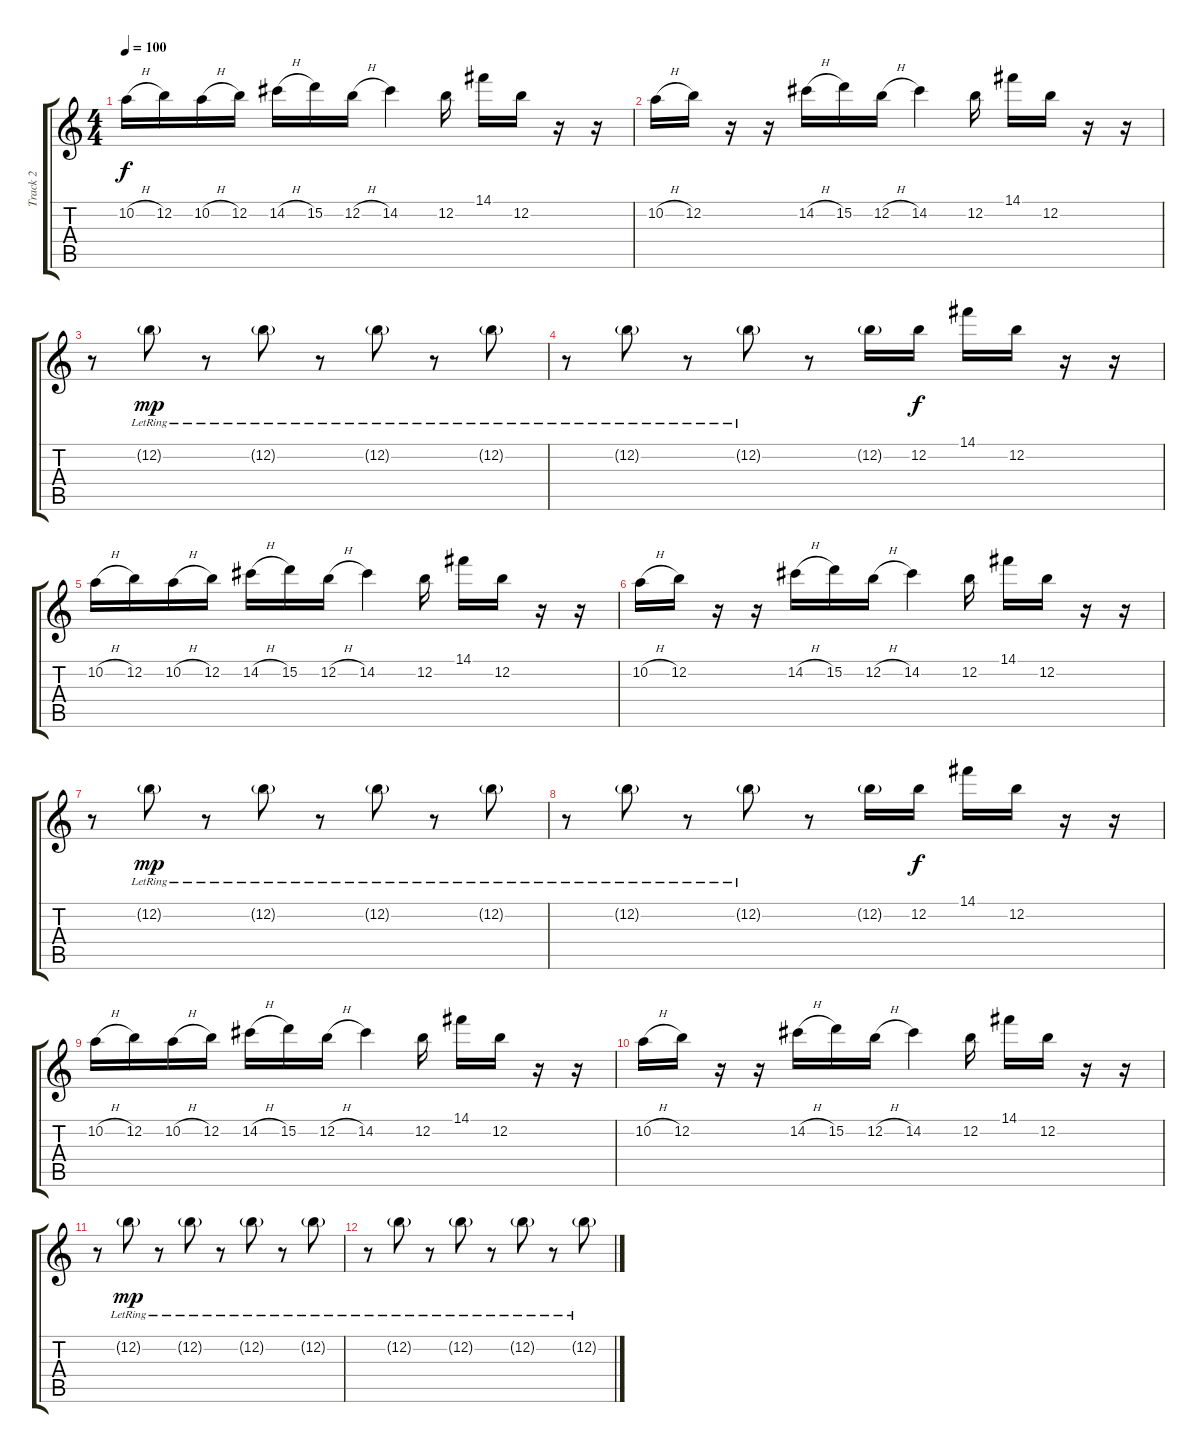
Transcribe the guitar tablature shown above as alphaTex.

\track ("Track 2" "Track 2") {instrument acousticguitarnylon}
\staff {score tabs}
\tuning (E4 B3 G3 D3 A2 E2) {hide}
\ts (4 4)
\tempo 100
\clef g2
\ks c
10.2{h}.16{dy f} 12.2.16 10.2{h}.16 12.2.16 14.2{h}.16 15.2.16 12.2{h}.16 14.2.4 12.2.16 14.1.16 12.2.16 r.16 r.16 |
10.2{h}.16 12.2.16 r.16 r.16 14.2{h}.16 15.2.16 12.2{h}.16 14.2.4 12.2.16 14.1.16 12.2.16 r.16 r.16 |
r.8 12.2{g lr}.8{dy mp} r.8 12.2{g lr}.8 r.8 12.2{g lr}.8 r.8 12.2{g lr}.8 |
r.8 12.2{g lr}.8 r.8 12.2{g lr}.8 r.8 12.2{g}.16 12.2.16{dy f} 14.1.16 12.2.16 r.16 r.16 |
10.2{h}.16 12.2.16 10.2{h}.16 12.2.16 14.2{h}.16 15.2.16 12.2{h}.16 14.2.4 12.2.16 14.1.16 12.2.16 r.16 r.16 |
10.2{h}.16 12.2.16 r.16 r.16 14.2{h}.16 15.2.16 12.2{h}.16 14.2.4 12.2.16 14.1.16 12.2.16 r.16 r.16 |
r.8 12.2{g lr}.8{dy mp} r.8 12.2{g lr}.8 r.8 12.2{g lr}.8 r.8 12.2{g lr}.8 |
r.8 12.2{g lr}.8 r.8 12.2{g lr}.8 r.8 12.2{g}.16 12.2.16{dy f} 14.1.16 12.2.16 r.16 r.16 |
10.2{h}.16 12.2.16 10.2{h}.16 12.2.16 14.2{h}.16 15.2.16 12.2{h}.16 14.2.4 12.2.16 14.1.16 12.2.16 r.16 r.16 |
10.2{h}.16 12.2.16 r.16 r.16 14.2{h}.16 15.2.16 12.2{h}.16 14.2.4 12.2.16 14.1.16 12.2.16 r.16 r.16 |
r.8 12.2{g lr}.8{dy mp} r.8 12.2{g lr}.8 r.8 12.2{g lr}.8 r.8 12.2{g lr}.8 |
r.8 12.2{g lr}.8 r.8 12.2{g lr}.8 r.8 12.2{g lr}.8 r.8 12.2{g lr}.8
